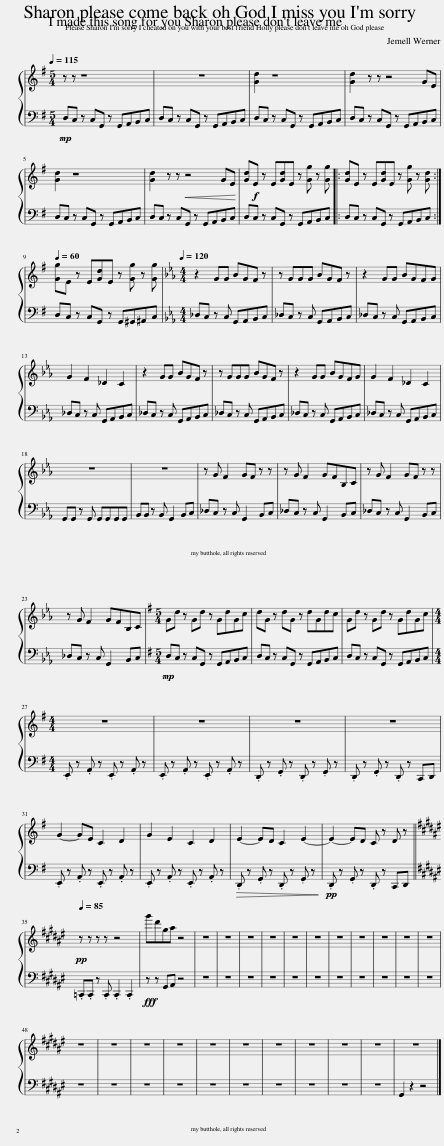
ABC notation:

X:1
%%score { 1 | 2 }
L:1/8
Q:1/4=115
M:5/4
I:linebreak $
K:G
V:1 treble
V:2 bass
V:1
 z z z8 | z10 | [Gd]2 z8 | [Gd]2 z z z4 GE |$ [Gd]2 z8 | %5
 [Gd]2 z z!<(! z4 GE!<)! | [Gd]!f!E z E[Gd]E z [Gg] z [Gg] |: [Gd]E z E[Gd]E z [Gg] z [Gd] :|$[Q:1/4=60] [Gg]E z E[Gd]E z [Gg] z [Gg] |[K:Eb][M:4/4][Q:1/4=120] z2 GG BGF z | %10
 z GGG BGF z | z2 GG BGFG |$ G2 F2 _D2 C2 | z2 GG BGF z | z GGG BGF z | %15
 z2 GG BGFG | G2 F2 _D2 C2 |$ z8 | z8 | z G F2 GF z z | %20
 z G F2 GFB,C | z G F2 GF z z |$ z G F2 GFB,C |[K:G][M:5/4] Gd z Gd z GdGc | dG z dG z dGdc | %25
 Gd z Gd z GdGc |$[M:4/4] z8 | z8 | z8 | z8 |$ %30
 G2- GE C2 D2 | G2 E2 C2 D2 | E2- ED C2 E2- | E2- ED C z D z ||$[K:F#][Q:1/4=85]!pp! z z z z z4 | %35
 g'd'ga z4 | z8 | z8 | z8 | z8 | %40
 z8 | z8 | z8 | z8 | z8 | %45
 z8 | z8 |$ z8 | z8 | z8 | %50
 z8 | z8 | z8 | z8 | z8 | %55
 z8 | z8 | z8 |] %58
V:2
!mp! D,C, z C,G,, z G,,A,,B,,C, | D,C, z C,G,, z G,,A,,B,,C, | D,C, z C,G,, z G,,A,,B,,C, | D,C, z C,G,, z G,,A,,B,,C, |$ D,C, z C,G,, z G,,A,,B,,C, | %5
 D,C, z C,G,, z G,,A,,B,,C, | D,C, z C,G,, z G,,A,,B,,C, |: D,C, z C,G,, z G,,A,,B,,C, :|$ D,C, z C,G,, z G,,^G,,^A,,C, |[K:Eb][M:4/4] _D,C, z C, G,,A,,B,,C, | %10
 _D,C, z C, G,,A,,B,,C, | _D,C, z C, G,,A,,B,,C, |$ _D,C, z C, G,,A,,B,,C, | _D,C, z C, G,,A,,B,,C, | _D,C, z C, G,,A,,B,,C, | %15
 _D,C, z C, G,,A,,B,,C, | _D,C, z C, G,,A,,B,,C, |$ G,,G,, z G,, G,,G,,G,,G,, | B,,B,, z B,, G,,2 B,,C, | _D,C, z C, G,,2 B,,C, | %20
 _D,C, z C, G,,2 B,,C, | _D,C, z C, G,,2 B,,C, |$ _D,C, z C, G,,2 B,,C, |[K:G][M:5/4]!mp! D,C, z C,G,, z G,,A,,B,,C, | D,C, z C,G,, z G,,A,,B,,C, | %25
 D,C, z C,G,, z G,,A,,B,,C, |$[M:4/4] .E,, z .A,, z .E,, z .A,, z | .E,, z .A,, z .E,, z .A,, z | .D,, z .G,, z .D,, z .G,, z | .D,, z .G,, z .D,, z C,,D,, |$ %30
 .E,, z .A,, z .E,, z .A,, z | .E,, z .A,, z .E,, z .A,, z |!>(! .D,, z .G,, z .D,, z .G,, z!>)! |!pp! .D,, z .G,, z .D,, z C,,D,, ||$[K:F#] .=C,,.C,, z .C,, .C,,2 .C,,2 | %35
!fff! z z G,,A,, z4 | z8 | z8 | z8 | z8 | %40
 z8 | z8 | z8 | z8 | z8 | %45
 z8 | z8 |$ z8 | z8 | z8 | %50
 z8 | z8 | z8 | z8 | z8 | %55
 z8 | z8 | G,,2 z2 z4 |] %58
